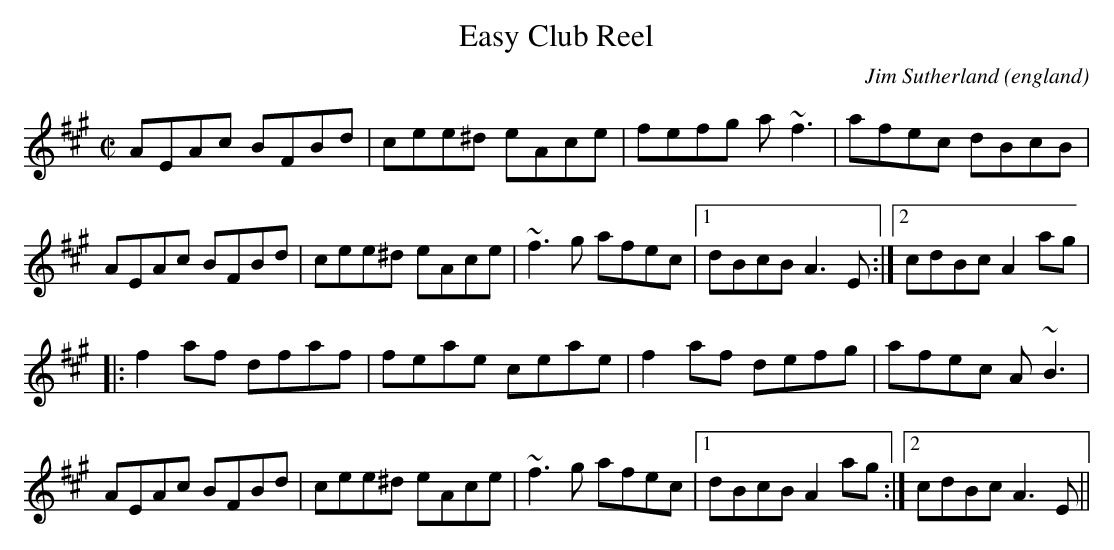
X:1
T:Easy Club Reel
O:england
M:C|
L:1/8
C:Jim Sutherland
K:A
AEAc BFBd|cee^d eAce|fefg a~f3|afec dBcB|
AEAc BFBd|cee^d eAce|~f3g afec|1 dBcB A3E:|2 cdBc A2ag|
|:f2af dfaf|feae ceae|f2af defg|afec A~B3|
AEAc BFBd|cee^d eAce|~f3g afec|1 dBcB A2ag:|2 cdBc A3E||
